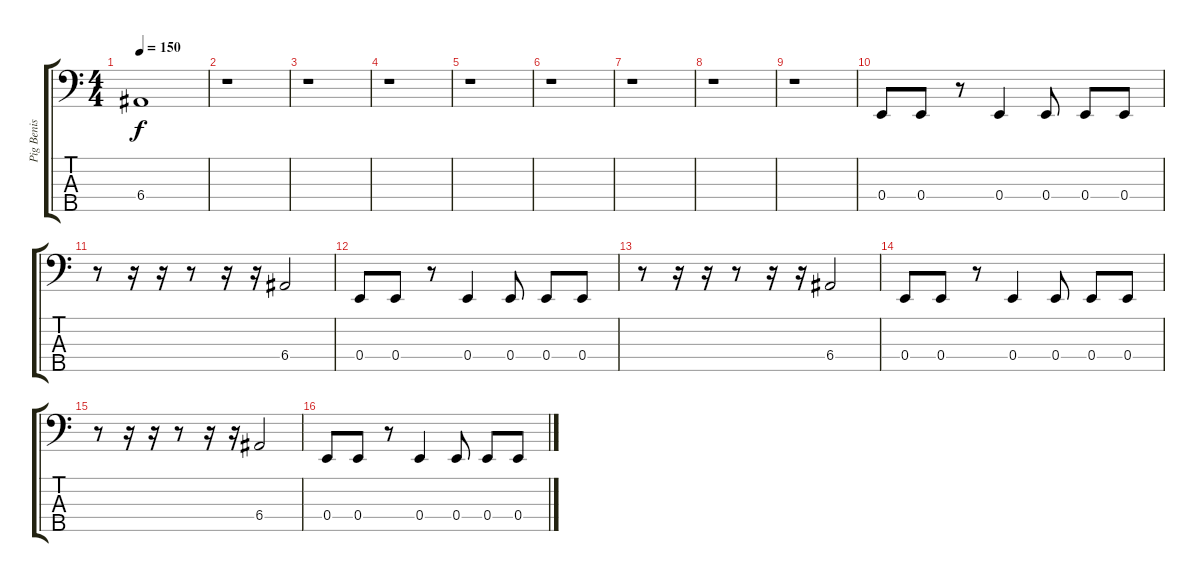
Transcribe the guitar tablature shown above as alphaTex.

\track ("Pig Benis" "Pig Benis") {instrument electricbasspick}
\staff {score tabs}
\tuning (G2 D2 A1 E1 B0) {hide}
\ts (4 4)
\tempo 150
\clef f4
\ks c
6.4.1{dy f} |
r.1 |
r.1 |
r.1 |
r.1 |
r.1 |
r.1 |
r.1 |
r.1 |
0.4.8 0.4.8 r.8 0.4.4 0.4.8 0.4.8 0.4.8 |
r.8 r.16 r.16 r.8 r.16 r.16 6.4.2 |
0.4.8 0.4.8 r.8 0.4.4 0.4.8 0.4.8 0.4.8 |
r.8 r.16 r.16 r.8 r.16 r.16 6.4.2 |
0.4.8 0.4.8 r.8 0.4.4 0.4.8 0.4.8 0.4.8 |
r.8 r.16 r.16 r.8 r.16 r.16 6.4.2 |
0.4.8 0.4.8 r.8 0.4.4 0.4.8 0.4.8 0.4.8
